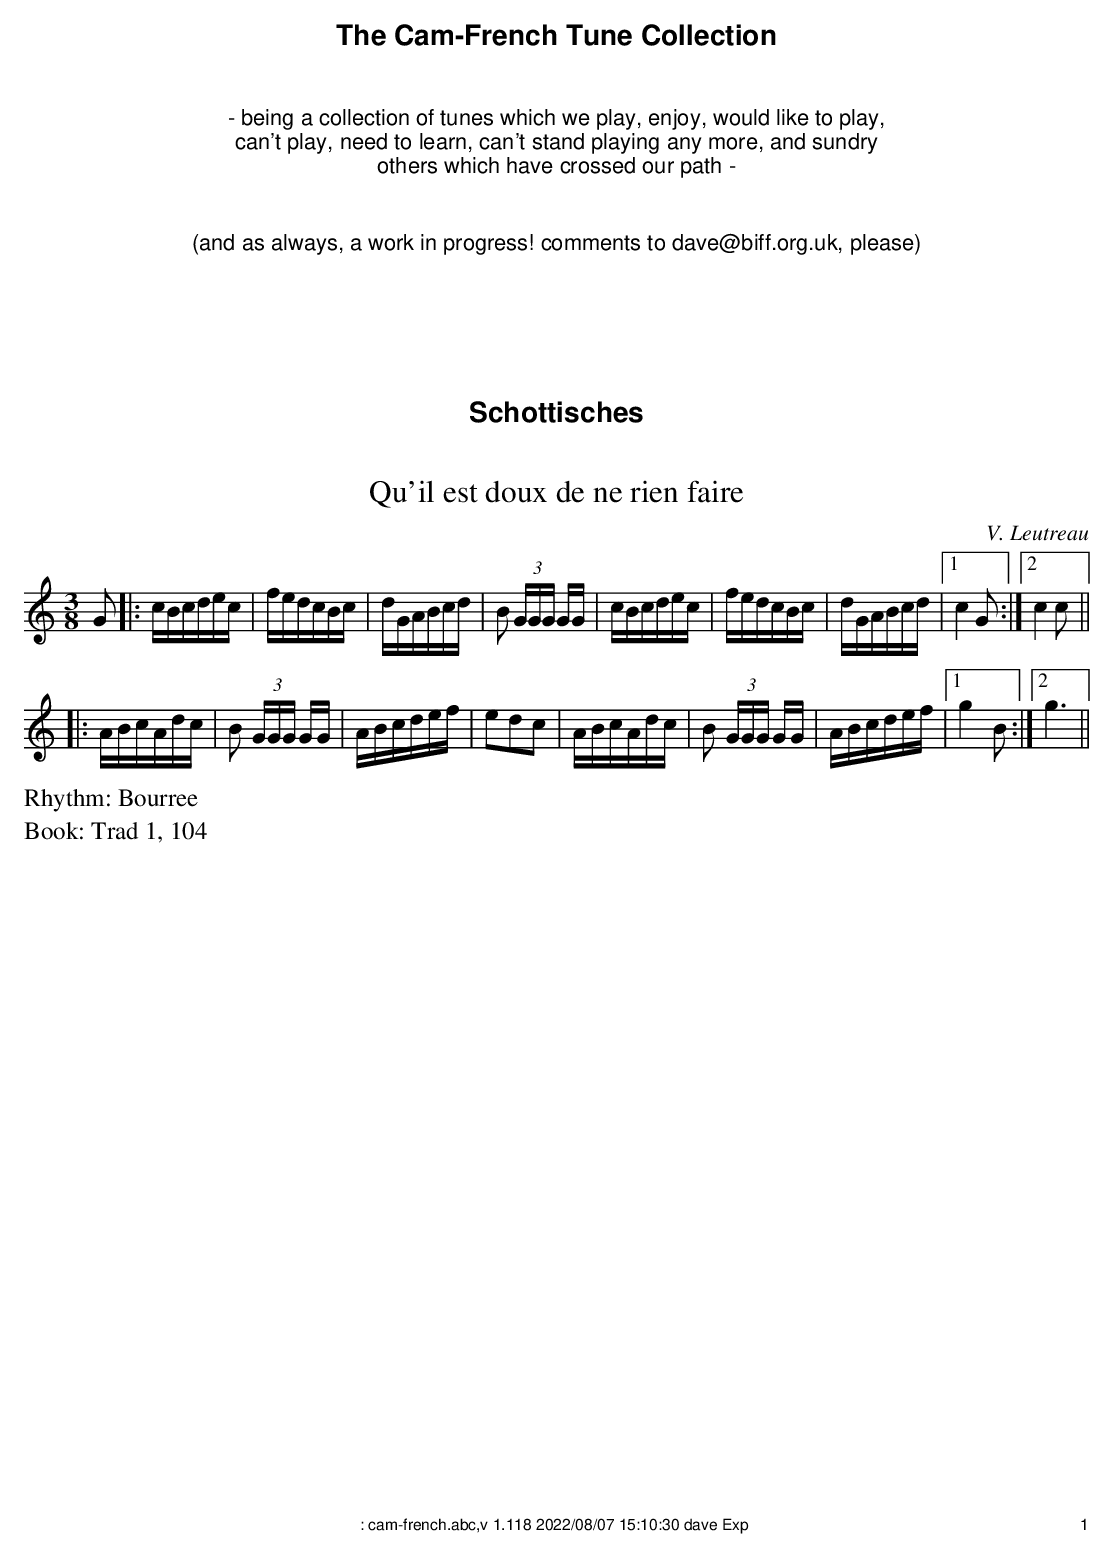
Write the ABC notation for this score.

X:1
T:Qu'il est doux de ne rien faire
C:V. Leutreau
M:3/8
L:1/16
K:C
G2|:cBcdec|fedcBc|dGABcd|B2 (3GGG GG|\
cBcdec|fedcBc|dGABcd|1 c4G2:|2 c4c2||
|:ABcAdc|B2 (3GGG GG|ABcdef|e2d2c2|\
ABcAdc|B2 (3GGG GG|ABcdef|1 g4B2:|2 g6||
